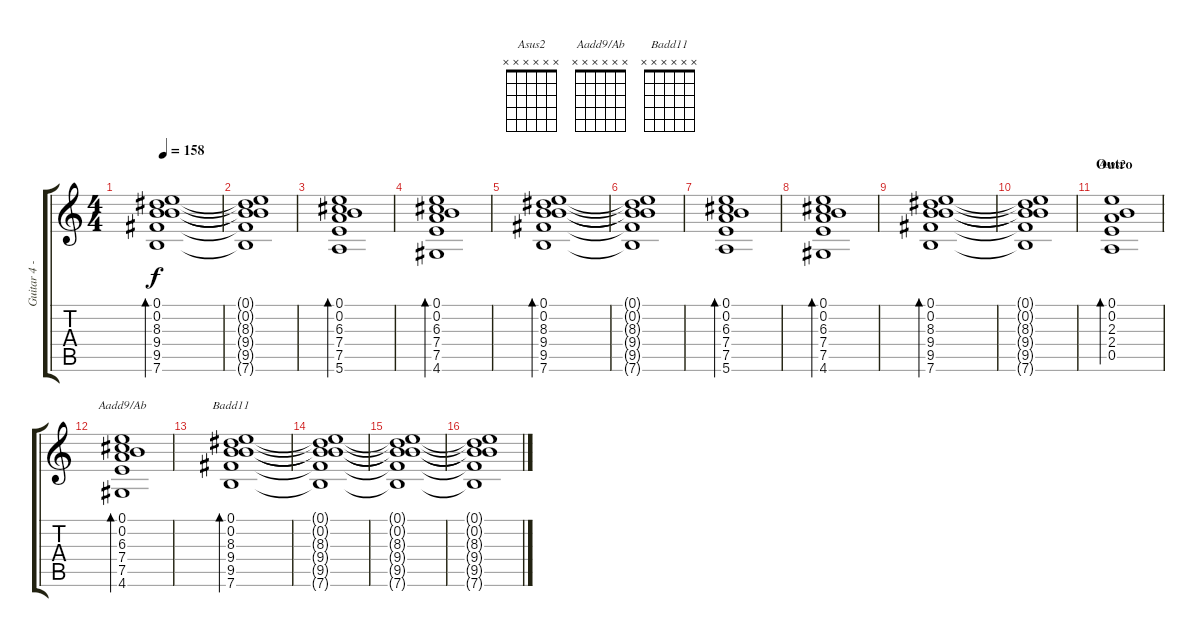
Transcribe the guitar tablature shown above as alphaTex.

\track ("Guitar 4 - a stuff && outro" "Guitar 4 -") {instrument distortionguitar}
\staff {score tabs}
\tuning (E4 B3 G3 D3 A2 E2) {hide}
\chord ("Asus2" x x x x x x) {firstfret 0}
\chord ("Aadd9/Ab" x x x x x x) {firstfret 0}
\chord ("Badd11" x x x x x x) {firstfret 0}
\ts (4 4)
\tempo 158
\clef g2
\ks c
(0.1 0.2 8.3 9.4 9.5 7.6).1{bd 240 dy f} |
(0.1{t} 0.2{t} 8.3{t} 9.4{t} 9.5{t} 7.6{t}).1 |
(0.1 0.2 6.3 7.4 7.5 5.6).1{bd 240} |
(0.1 0.2 6.3 7.4 7.5 4.6).1{bd 240} |
(0.1 0.2 8.3 9.4 9.5 7.6).1{bd 240} |
(0.1{t} 0.2{t} 8.3{t} 9.4{t} 9.5{t} 7.6{t}).1 |
(0.1 0.2 6.3 7.4 7.5 5.6).1{bd 240} |
(0.1 0.2 6.3 7.4 7.5 4.6).1{bd 240} |
(0.1 0.2 8.3 9.4 9.5 7.6).1{bd 240} |
(0.1{t} 0.2{t} 8.3{t} 9.4{t} 9.5{t} 7.6{t}).1 |
\section ("" "Outro")
(0.1 0.2 2.3 2.4 0.5).1{bd 240 ch "Asus2" volume 9 balance 4 instrument distortionguitar} |
(0.1 0.2 6.3 7.4 7.5 4.6).1{bd 240 ch "Aadd9/Ab"} |
(0.1 0.2 8.3 9.4 9.5 7.6).1{bd 240 ch "Badd11"} |
(0.1{t} 0.2{t} 8.3{t} 9.4{t} 9.5{t} 7.6{t}).1 |
(0.1{t} 0.2{t} 8.3{t} 9.4{t} 9.5{t} 7.6{t}).1 |
(0.1{t} 0.2{t} 8.3{t} 9.4{t} 9.5{t} 7.6{t}).1{volume 0}
